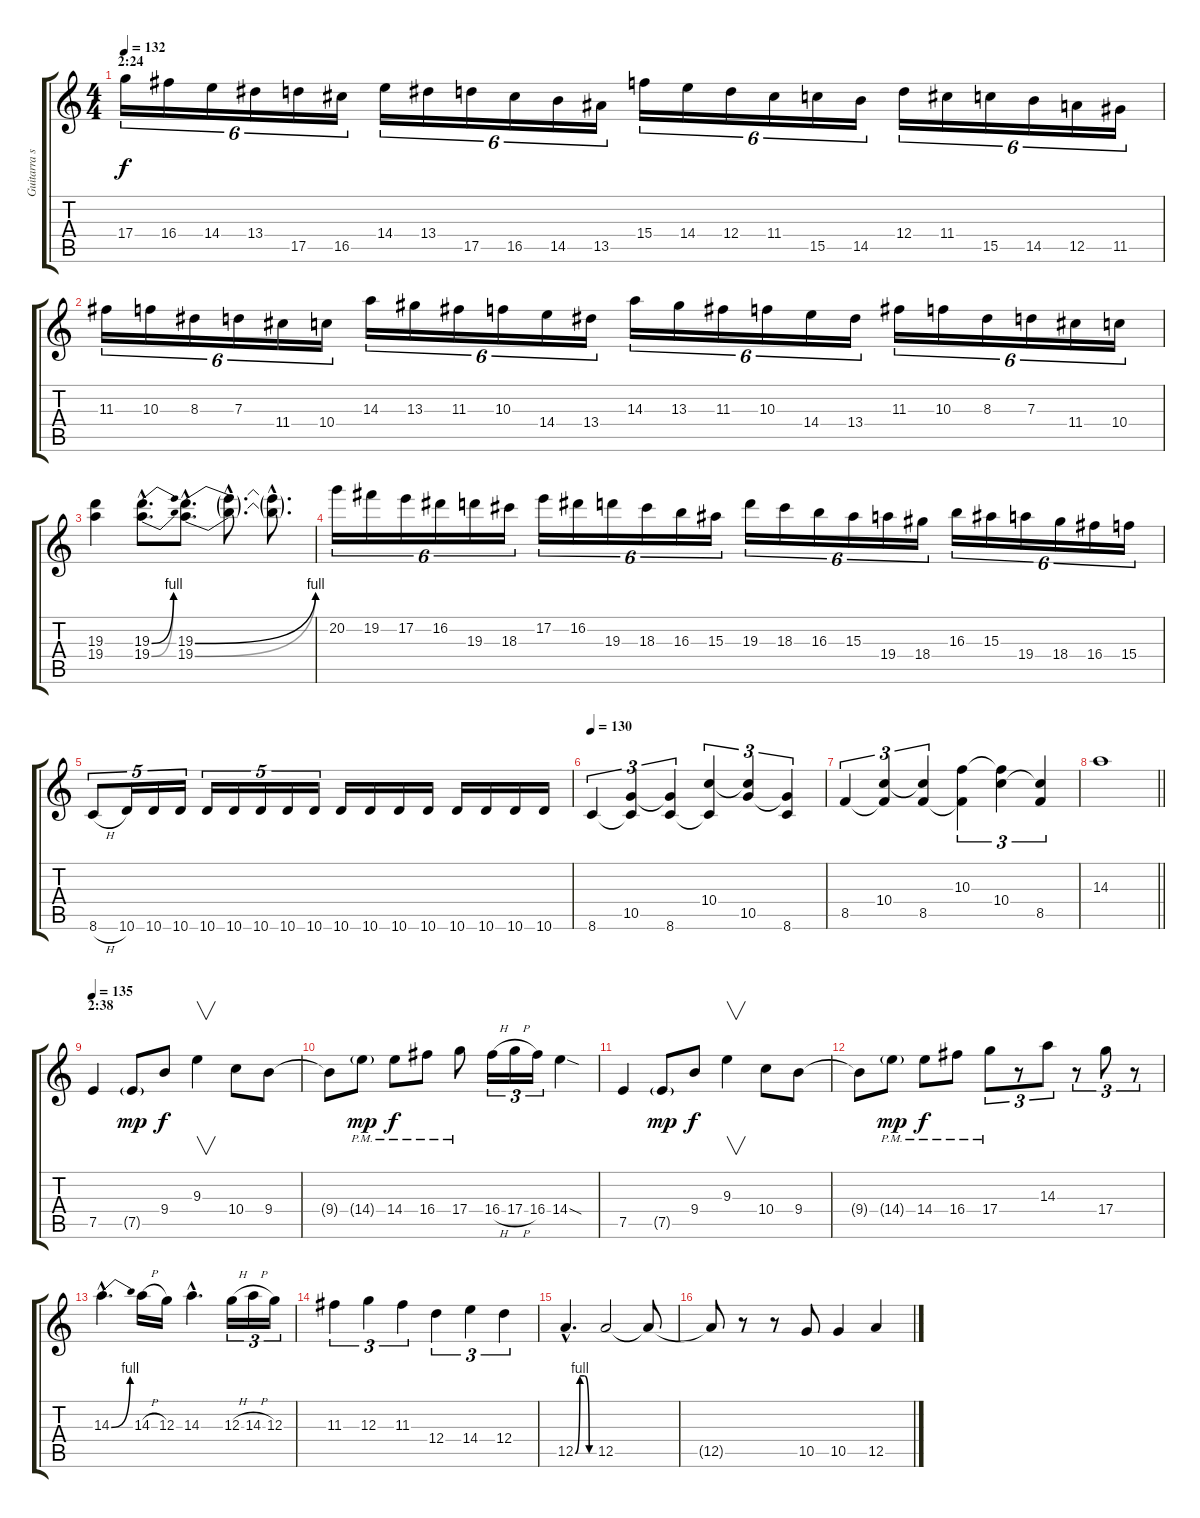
\track ("Guitarra solo [Hugo Mariutti]" "Guitarra s") {instrument distortionguitar}
\staff {score tabs}
\tuning (E4 B3 G3 D3 A2 E2) {hide}
\ts (4 4)
\section ("" "2:24")
\tempo 132
\clef g2
\ks c
17.4.16{tu (6 4) dy f} 16.4.16{tu (6 4)} 14.4.16{tu (6 4)} 13.4.16{tu (6 4)} 17.5.16{tu (6 4)} 16.5.16{tu (6 4)} 14.4.16{tu (6 4)} 13.4.16{tu (6 4)} 17.5.16{tu (6 4)} 16.5.16{tu (6 4)} 14.5.16{tu (6 4)} 13.5.16{tu (6 4)} 15.4.16{tu (6 4)} 14.4.16{tu (6 4)} 12.4.16{tu (6 4)} 11.4.16{tu (6 4)} 15.5.16{tu (6 4)} 14.5.16{tu (6 4)} 12.4.16{tu (6 4)} 11.4.16{tu (6 4)} 15.5.16{tu (6 4)} 14.5.16{tu (6 4)} 12.5.16{tu (6 4)} 11.5.16{tu (6 4)} |
11.3.16{tu (6 4)} 10.3.16{tu (6 4)} 8.3.16{tu (6 4)} 7.3.16{tu (6 4)} 11.4.16{tu (6 4)} 10.4.16{tu (6 4)} 14.3.16{tu (6 4)} 13.3.16{tu (6 4)} 11.3.16{tu (6 4)} 10.3.16{tu (6 4)} 14.4.16{tu (6 4)} 13.4.16{tu (6 4)} 14.3.16{tu (6 4)} 13.3.16{tu (6 4)} 11.3.16{tu (6 4)} 10.3.16{tu (6 4)} 14.4.16{tu (6 4)} 13.4.16{tu (6 4)} 11.3.16{tu (6 4)} 10.3.16{tu (6 4)} 8.3.16{tu (6 4)} 7.3.16{tu (6 4)} 11.4.16{tu (6 4)} 10.4.16{tu (6 4)} |
(19.3 19.4).4 (19.3{be (bend 0 0 60 4) hac} 19.4{be (bend 0 0 60 4) hac}).8{d} (19.3{be (bend 0 0 60 4) hac} 19.4{be (bend 0 0 60 4) hac}).8{d} (19.3{hac t} 19.4{hac t}).8{d} (19.3{hac t} 19.4{hac t}).8{d} |
20.2.16{tu (6 4)} 19.2.16{tu (6 4)} 17.2.16{tu (6 4)} 16.2.16{tu (6 4)} 19.3.16{tu (6 4)} 18.3.16{tu (6 4)} 17.2.16{tu (6 4)} 16.2.16{tu (6 4)} 19.3.16{tu (6 4)} 18.3.16{tu (6 4)} 16.3.16{tu (6 4)} 15.3.16{tu (6 4)} 19.3.16{tu (6 4)} 18.3.16{tu (6 4)} 16.3.16{tu (6 4)} 15.3.16{tu (6 4)} 19.4.16{tu (6 4)} 18.4.16{tu (6 4)} 16.3.16{tu (6 4)} 15.3.16{tu (6 4)} 19.4.16{tu (6 4)} 18.4.16{tu (6 4)} 16.4.16{tu (6 4)} 15.4.16{tu (6 4)} |
8.6{h}.8{tu (5 4)} 10.6.16{tu (5 4)} 10.6.16{tu (5 4)} 10.6.16{tu (5 4)} 10.6.16{tu (5 4)} 10.6.16{tu (5 4)} 10.6.16{tu (5 4)} 10.6.16{tu (5 4)} 10.6.16{tu (5 4)} 10.6.16 10.6.16 10.6.16 10.6.16 10.6.16 10.6.16 10.6.16 10.6.16 |
\tempo 130
8.6.4{tu (3 2)} (10.5 8.6{t}).4{tu (3 2)} (10.5{t} 8.6).4{tu (3 2)} (10.4 8.6{t}).4{tu (3 2)} (10.4{t} 10.5).4{tu (3 2)} (10.5{t} 8.6).4{tu (3 2)} |
8.5.4{tu (3 2)} (10.4 8.5{t}).4{tu (3 2)} (10.4{t} 8.5).4{tu (3 2)} (10.3 8.5{t}).4{tu (3 2)} (10.3{t} 10.4).4{tu (3 2)} (10.4{t} 8.5).4{tu (3 2)} |
\barLineRight lightlight
14.3.1 |
\section ("" "2:38")
\tempo 135
7.5.4 7.5{g}.8{dy mp} 9.4.8{dy f} 9.3.4{v} 10.4.8 9.4.8 |
9.4{t}.8 14.4{g pm}.8{dy mp} 14.4{pm}.8{dy f} 16.4{pm}.8 17.4{pm}.8 16.4{h}.16{tu (3 2)} 17.4{h}.16{tu (3 2)} 16.4.16{tu (3 2)} 14.4{sod}.4 |
7.5.4 7.5{g}.8{dy mp} 9.4.8{dy f} 9.3.4{v} 10.4.8 9.4.8 |
9.4{t}.8 14.4{g pm}.8{dy mp} 14.4{pm}.8{dy f} 16.4{pm}.8 17.4{pm}.8{tu (3 2)} r.8{tu (3 2)} 14.3.8{tu (3 2)} r.8{tu (3 2)} 17.4.8{tu (3 2)} r.8{tu (3 2)} |
14.3{be (bend 0 0 60 4) hac}.4{d} 14.3{h}.16 12.3.16 14.3{hac}.4{d} 12.3{h}.16{tu (3 2)} 14.3{h}.16{tu (3 2)} 12.3.16{tu (3 2)} |
11.3.4{tu (3 2)} 12.3.4{tu (3 2)} 11.3.4{tu (3 2)} 12.4.4{tu (3 2)} 14.4.4{tu (3 2)} 12.4.4{tu (3 2)} |
12.5{be (custom 0 0 15 4 30 4 45 0 60 0) hac}.4{d} 12.5.2 12.5{t}.8 |
12.5{t}.8 r.8 r.8 10.5.8 10.5.4 12.5.4
